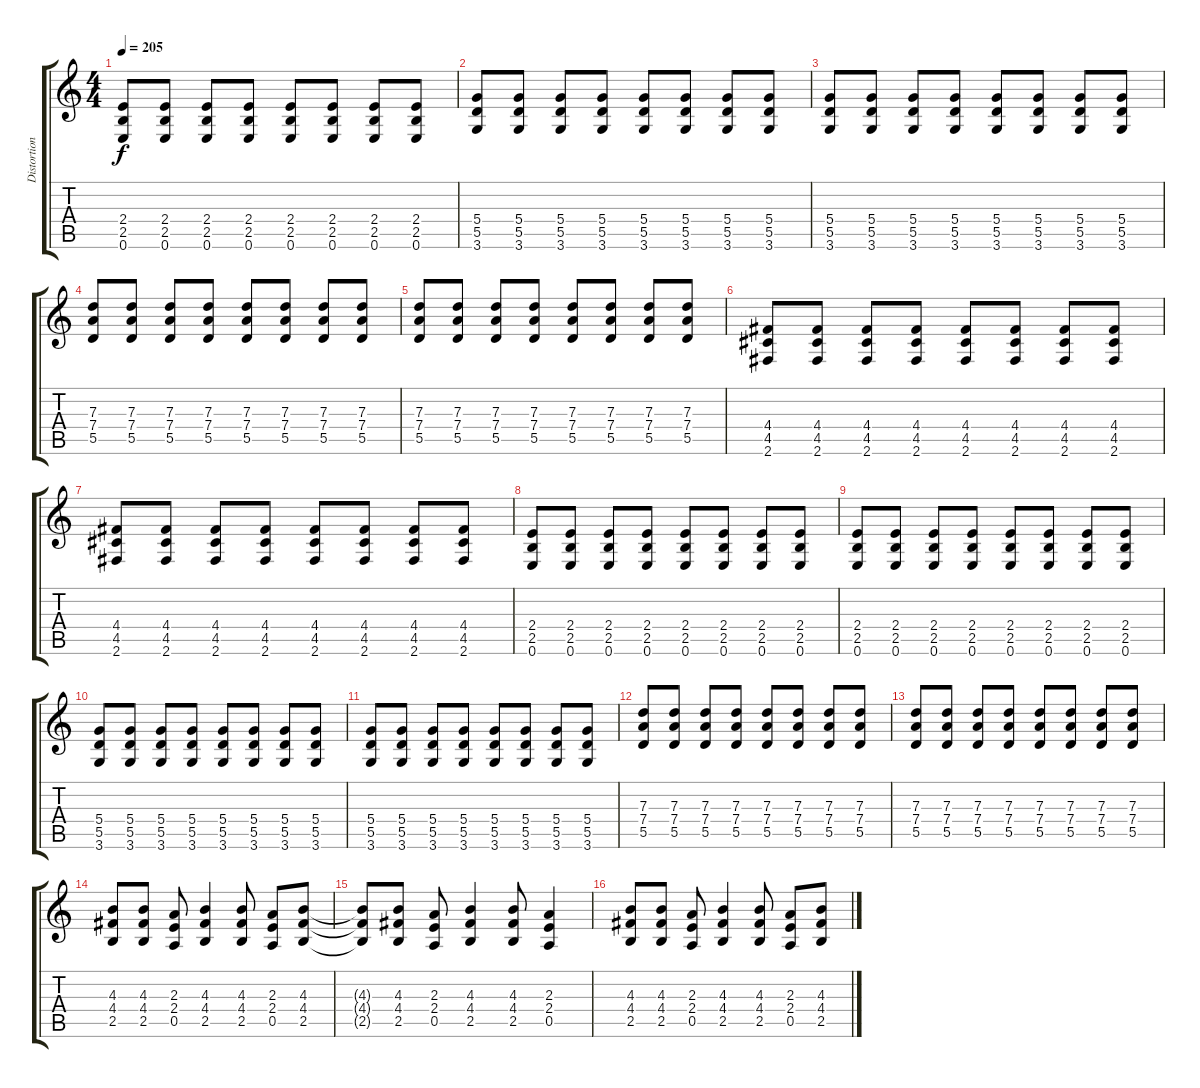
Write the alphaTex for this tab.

\track ("Distortion" "Distortion") {instrument distortionguitar}
\staff {score tabs}
\tuning (E4 B3 G3 D3 A2 E2) {hide}
\ts (4 4)
\tempo 205
\clef g2
\ks c
(2.4 2.5 0.6).8{dy f} (2.4 2.5 0.6).8 (2.4 2.5 0.6).8 (2.4 2.5 0.6).8 (2.4 2.5 0.6).8 (2.4 2.5 0.6).8 (2.4 2.5 0.6).8 (2.4 2.5 0.6).8 |
(5.4 5.5 3.6).8 (5.4 5.5 3.6).8 (5.4 5.5 3.6).8 (5.4 5.5 3.6).8 (5.4 5.5 3.6).8 (5.4 5.5 3.6).8 (5.4 5.5 3.6).8 (5.4 5.5 3.6).8 |
(5.4 5.5 3.6).8 (5.4 5.5 3.6).8 (5.4 5.5 3.6).8 (5.4 5.5 3.6).8 (5.4 5.5 3.6).8 (5.4 5.5 3.6).8 (5.4 5.5 3.6).8 (5.4 5.5 3.6).8 |
(7.3 7.4 5.5).8 (7.3 7.4 5.5).8 (7.3 7.4 5.5).8 (7.3 7.4 5.5).8 (7.3 7.4 5.5).8 (7.3 7.4 5.5).8 (7.3 7.4 5.5).8 (7.3 7.4 5.5).8 |
(7.3 7.4 5.5).8 (7.3 7.4 5.5).8 (7.3 7.4 5.5).8 (7.3 7.4 5.5).8 (7.3 7.4 5.5).8 (7.3 7.4 5.5).8 (7.3 7.4 5.5).8 (7.3 7.4 5.5).8 |
(4.4 4.5 2.6).8 (4.4 4.5 2.6).8 (4.4 4.5 2.6).8 (4.4 4.5 2.6).8 (4.4 4.5 2.6).8 (4.4 4.5 2.6).8 (4.4 4.5 2.6).8 (4.4 4.5 2.6).8 |
(4.4 4.5 2.6).8 (4.4 4.5 2.6).8 (4.4 4.5 2.6).8 (4.4 4.5 2.6).8 (4.4 4.5 2.6).8 (4.4 4.5 2.6).8 (4.4 4.5 2.6).8 (4.4 4.5 2.6).8 |
(2.4 2.5 0.6).8 (2.4 2.5 0.6).8 (2.4 2.5 0.6).8 (2.4 2.5 0.6).8 (2.4 2.5 0.6).8 (2.4 2.5 0.6).8 (2.4 2.5 0.6).8 (2.4 2.5 0.6).8 |
(2.4 2.5 0.6).8 (2.4 2.5 0.6).8 (2.4 2.5 0.6).8 (2.4 2.5 0.6).8 (2.4 2.5 0.6).8 (2.4 2.5 0.6).8 (2.4 2.5 0.6).8 (2.4 2.5 0.6).8 |
(5.4 5.5 3.6).8 (5.4 5.5 3.6).8 (5.4 5.5 3.6).8 (5.4 5.5 3.6).8 (5.4 5.5 3.6).8 (5.4 5.5 3.6).8 (5.4 5.5 3.6).8 (5.4 5.5 3.6).8 |
(5.4 5.5 3.6).8 (5.4 5.5 3.6).8 (5.4 5.5 3.6).8 (5.4 5.5 3.6).8 (5.4 5.5 3.6).8 (5.4 5.5 3.6).8 (5.4 5.5 3.6).8 (5.4 5.5 3.6).8 |
(7.3 7.4 5.5).8 (7.3 7.4 5.5).8 (7.3 7.4 5.5).8 (7.3 7.4 5.5).8 (7.3 7.4 5.5).8 (7.3 7.4 5.5).8 (7.3 7.4 5.5).8 (7.3 7.4 5.5).8 |
(7.3 7.4 5.5).8 (7.3 7.4 5.5).8 (7.3 7.4 5.5).8 (7.3 7.4 5.5).8 (7.3 7.4 5.5).8 (7.3 7.4 5.5).8 (7.3 7.4 5.5).8 (7.3 7.4 5.5).8 |
(4.3 4.4 2.5).8 (4.3 4.4 2.5).8 (2.3 2.4 0.5).8 (4.3 4.4 2.5).4 (4.3 4.4 2.5).8 (2.3 2.4 0.5).8 (4.3 4.4 2.5).8 |
(4.3{t} 4.4{t} 2.5{t}).8 (4.3 4.4 2.5).8 (2.3 2.4 0.5).8 (4.3 4.4 2.5).4 (4.3 4.4 2.5).8 (2.3 2.4 0.5).4 |
(4.3 4.4 2.5).8 (4.3 4.4 2.5).8 (2.3 2.4 0.5).8 (4.3 4.4 2.5).4 (4.3 4.4 2.5).8 (2.3 2.4 0.5).8 (4.3 4.4 2.5).8
